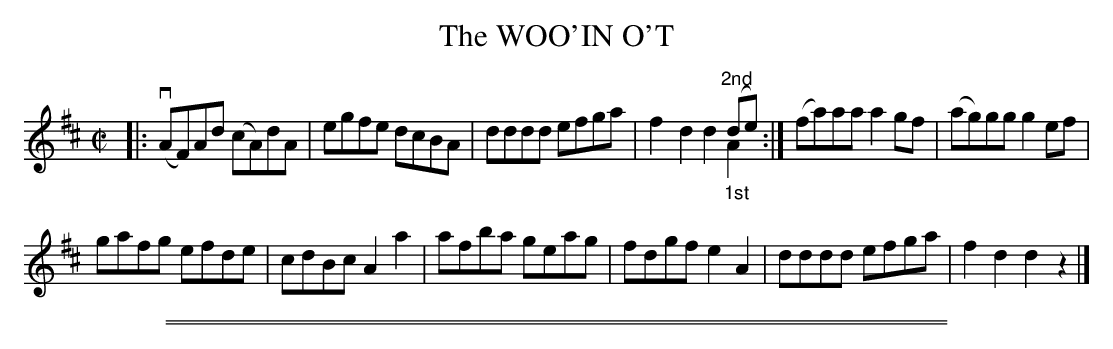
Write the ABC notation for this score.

X:1
T: The WOO'IN O'T
M: C|
L: 1/8
K: D
|:\
(vAF)Ad (cA)dA | egfe dcBA |\
dddd efga | x6 "^2nd"(de) & f2d2 d2 "_1st"A2 :|\
(fa)aa a2gf | (ag)gg g2ef |
gafg efde | cdBc A2a2 |\
afba geag | fdgf e2A2 |\
dddd efga | f2d2 d2z2 |]
